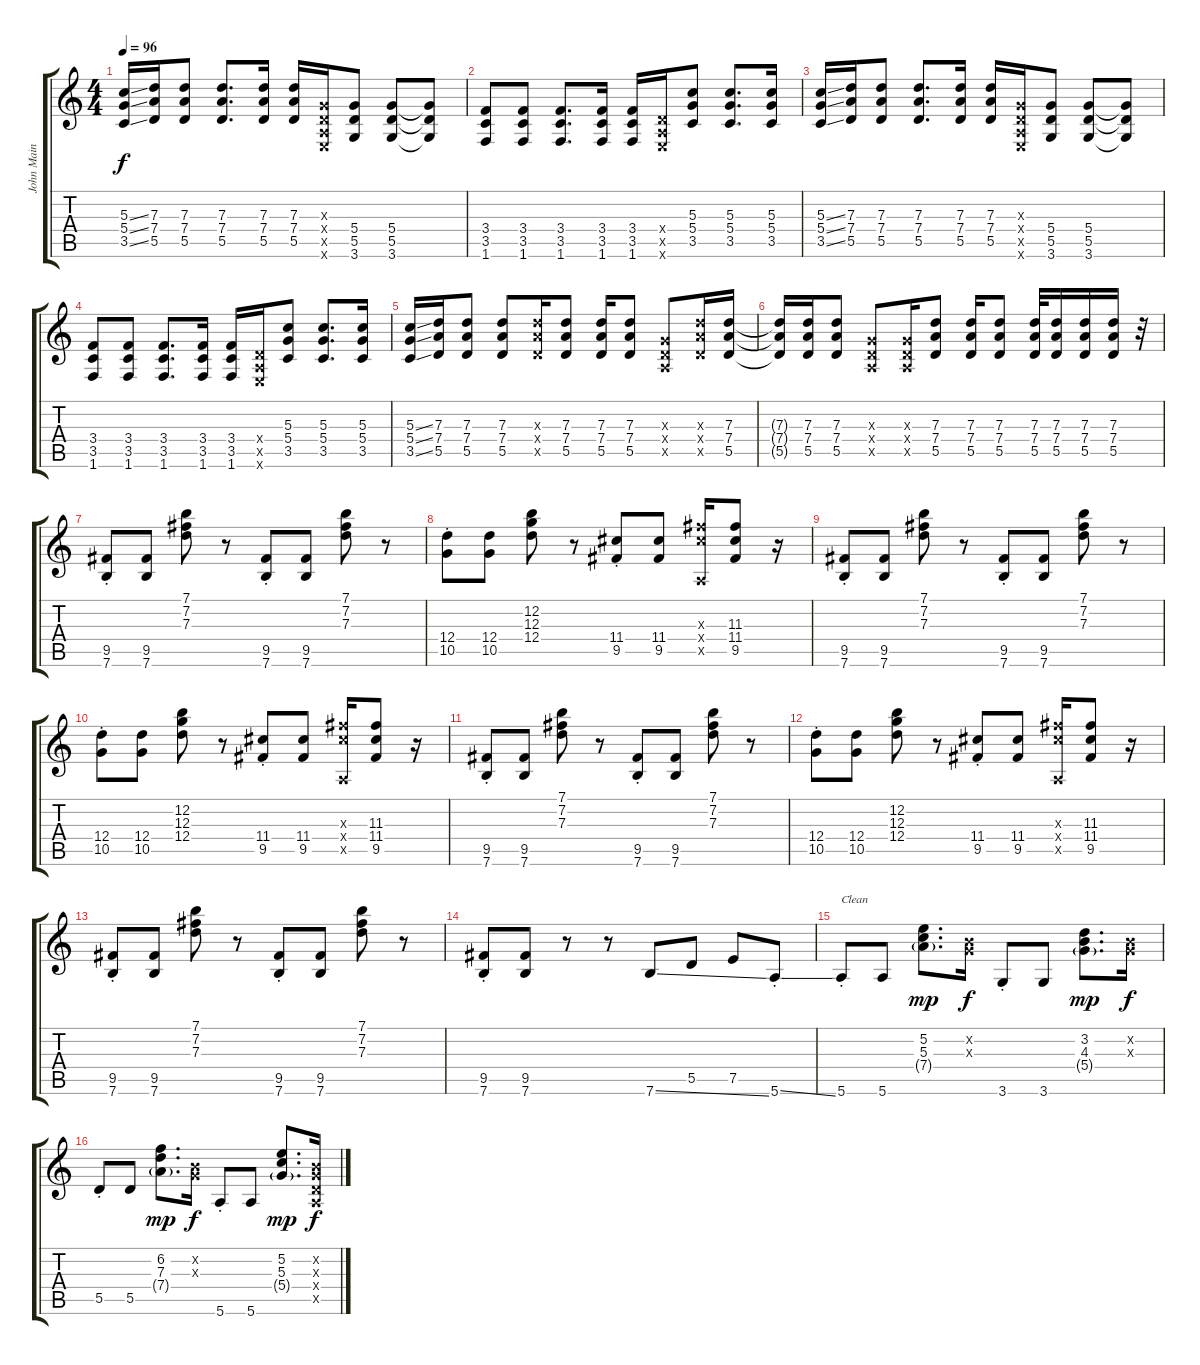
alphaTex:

\track ("John Main guitar" "John Main ") {instrument electricguitarclean}
\staff {score tabs}
\tuning (E4 B3 G3 D3 A2 E2) {hide}
\ts (4 4)
\tempo 96
\clef g2
\ks c
(5.3{ss} 5.4{ss} 3.5{ss}).16{dy f} (7.3 7.4 5.5).16 (7.3 7.4 5.5).8 (7.3 7.4 5.5).8{d} (7.3 7.4 5.5).16 (7.3 7.4 5.5).16 (0.3{x} 0.4{x} 0.5{x} 0.6{x}).16 (5.4 5.5 3.6).8 (5.4 5.5 3.6).8 (5.4{t} 5.5{t} 3.6{t}).8 |
(3.4 3.5 1.6).8 (3.4 3.5 1.6).8 (3.4 3.5 1.6).8{d} (3.4 3.5 1.6).16 (3.4 3.5 1.6).16 (0.4{x} 0.5{x} 0.6{x}).16 (5.3 5.4 3.5).8 (5.3 5.4 3.5).8{d} (5.3 5.4 3.5).16 |
(5.3{ss} 5.4{ss} 3.5{ss}).16 (7.3 7.4 5.5).16 (7.3 7.4 5.5).8 (7.3 7.4 5.5).8{d} (7.3 7.4 5.5).16 (7.3 7.4 5.5).16 (0.3{x} 0.4{x} 0.5{x} 0.6{x}).16 (5.4 5.5 3.6).8 (5.4 5.5 3.6).8 (5.4{t} 5.5{t} 3.6{t}).8 |
(3.4 3.5 1.6).8 (3.4 3.5 1.6).8 (3.4 3.5 1.6).8{d} (3.4 3.5 1.6).16 (3.4 3.5 1.6).16 (0.4{x} 0.5{x} 0.6{x}).16 (5.3 5.4 3.5).8 (5.3 5.4 3.5).8{d} (5.3 5.4 3.5).16 |
(5.3{ss} 5.4{ss} 3.5{ss}).16 (7.3 7.4 5.5).16 (7.3 7.4 5.5).8 (7.3 7.4 5.5).8 (7.3{x} 7.4{x} 5.5{x}).16 (7.3 7.4 5.5).8 (7.3 7.4 5.5).16 (7.3 7.4 5.5).8 (0.3{x} 0.4{x} 0.5{x}).8 (7.3{x} 7.4{x} 5.5{x}).16 (7.3 7.4 5.5).16 |
(7.3{t} 7.4{t} 5.5{t}).16 (7.3 7.4 5.5).16 (7.3 7.4 5.5).8 (0.3{x} 0.4{x} 0.5{x}).8 (0.3{x} 0.4{x} 0.5{x}).16 (7.3 7.4 5.5).8 (7.3 7.4 5.5).16 (7.3 7.4 5.5).8 (7.3 7.4 5.5).32 (7.3 7.4 5.5).16 (7.3 7.4 5.5).16 (7.3 7.4 5.5).16 r.32 |
(9.5{st} 7.6{st}).8 (9.5 7.6).8 (7.1 7.2 7.3).8 r.8 (9.5{st} 7.6{st}).8 (9.5 7.6).8 (7.1 7.2 7.3).8 r.8 |
(12.4{st} 10.5{st}).8 (12.4 10.5).8 (12.2 12.3 12.4).8 r.8 (11.4{st} 9.5{st}).8 (11.4 9.5).8 (11.3{x} 11.4{x} 0.5{x}).16 (11.3 11.4 9.5).8 r.16 |
(9.5{st} 7.6{st}).8 (9.5 7.6).8 (7.1 7.2 7.3).8 r.8 (9.5{st} 7.6{st}).8 (9.5 7.6).8 (7.1 7.2 7.3).8 r.8 |
(12.4{st} 10.5{st}).8 (12.4 10.5).8 (12.2 12.3 12.4).8 r.8 (11.4{st} 9.5{st}).8 (11.4 9.5).8 (11.3{x} 11.4{x} 0.5{x}).16 (11.3 11.4 9.5).8 r.16 |
(9.5{st} 7.6{st}).8 (9.5 7.6).8 (7.1 7.2 7.3).8 r.8 (9.5{st} 7.6{st}).8 (9.5 7.6).8 (7.1 7.2 7.3).8 r.8 |
(12.4{st} 10.5{st}).8 (12.4 10.5).8 (12.2 12.3 12.4).8 r.8 (11.4{st} 9.5{st}).8 (11.4 9.5).8 (11.3{x} 11.4{x} 0.5{x}).16 (11.3 11.4 9.5).8 r.16 |
(9.5{st} 7.6{st}).8 (9.5 7.6).8 (7.1 7.2 7.3).8 r.8 (9.5{st} 7.6{st}).8 (9.5 7.6).8 (7.1 7.2 7.3).8 r.8 |
(9.5{st} 7.6).8 (9.5 7.6).8 r.8 r.8 7.6{ss}.8 5.5.8 7.5.8 5.6{ss st}.8 |
5.6{st}.8{txt "Clean"} 5.6.8 (5.2 5.3 7.4{g}).8{d dy mp} (0.2{x} 0.3{x}).16{dy f} 3.6{st}.8 3.6.8 (3.2 4.3 5.4{g}).8{d dy mp} (0.2{x} 0.3{x}).16{dy f} |
5.5{st}.8 5.5.8 (6.2 7.3 7.4{g}).8{d dy mp} (0.2{x} 0.3{x}).16{dy f} 5.6{st}.8 5.6.8 (5.2 5.3 5.4{g}).8{d dy mp} (0.2{x} 0.3{x} 0.4{x} 0.5{x}).16{dy f}
